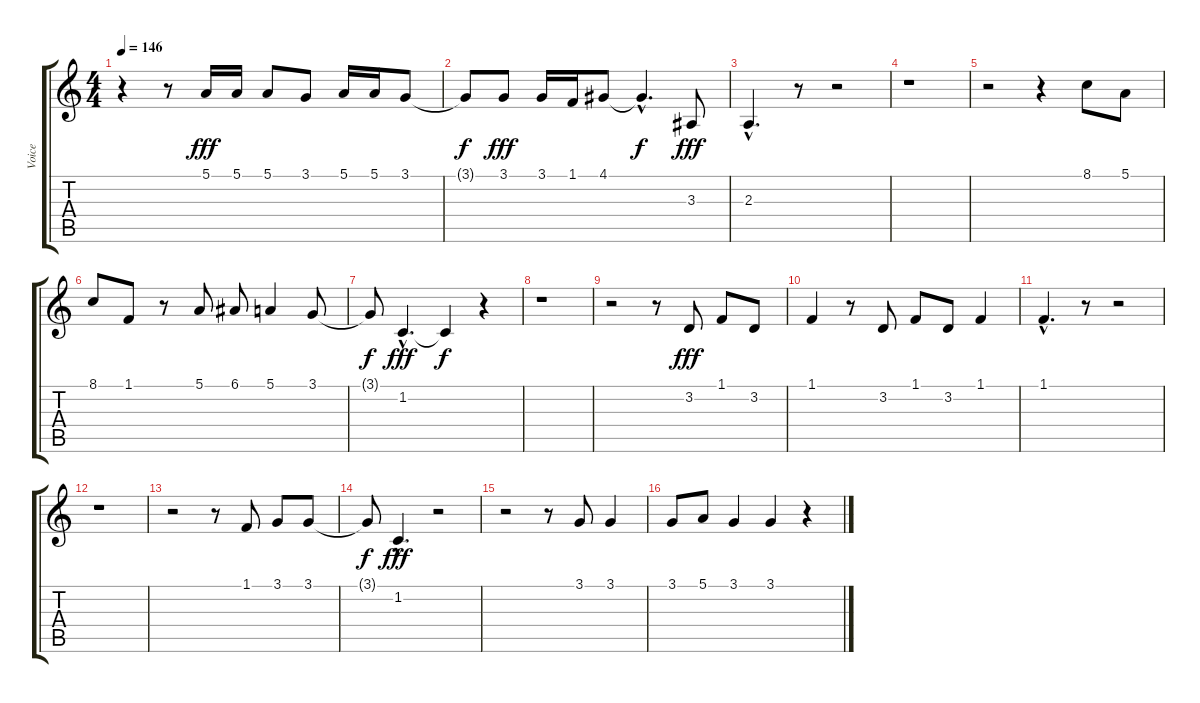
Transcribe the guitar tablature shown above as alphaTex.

\track ("Voice" "Voice") {instrument lead6voice}
\staff {score tabs}
\tuning (E4 B3 G3 D3 A2 E2) {hide}
\ts (4 4)
\tempo 146
\clef g2
\ks c
r.4{dy fff} r.8 5.1.16 5.1.16 5.1.8 3.1.8 5.1.16 5.1.16 3.1.8 |
3.1{t}.8{dy f} 3.1.8{dy fff} 3.1.16 1.1.16 4.1.8 4.1{hac t}.4{d dy f} 3.3.8{dy fff} |
2.3{hac}.4{d} r.8 r.2 |
r.1 |
r.2 r.4 8.1.8 5.1.8 |
8.1.8 1.1.8 r.8 5.1.8 6.1.8 5.1.4 3.1.8 |
3.1{t}.8{dy f} 1.2{hac}.4{d dy fff} 1.2{t}.4{dy f} r.4 |
r.1 |
r.2 r.8 3.2.8{dy fff} 1.1.8 3.2.8 |
1.1.4 r.8 3.2.8 1.1.8 3.2.8 1.1.4 |
1.1{hac}.4{d} r.8 r.2 |
r.1 |
r.2 r.8 1.1.8 3.1.8 3.1.8 |
3.1{t}.8{dy f} 1.2{hac}.4{d dy fff} r.2 |
r.2 r.8 3.1.8 3.1.4 |
3.1.8 5.1.8 3.1.4 3.1.4 r.4
